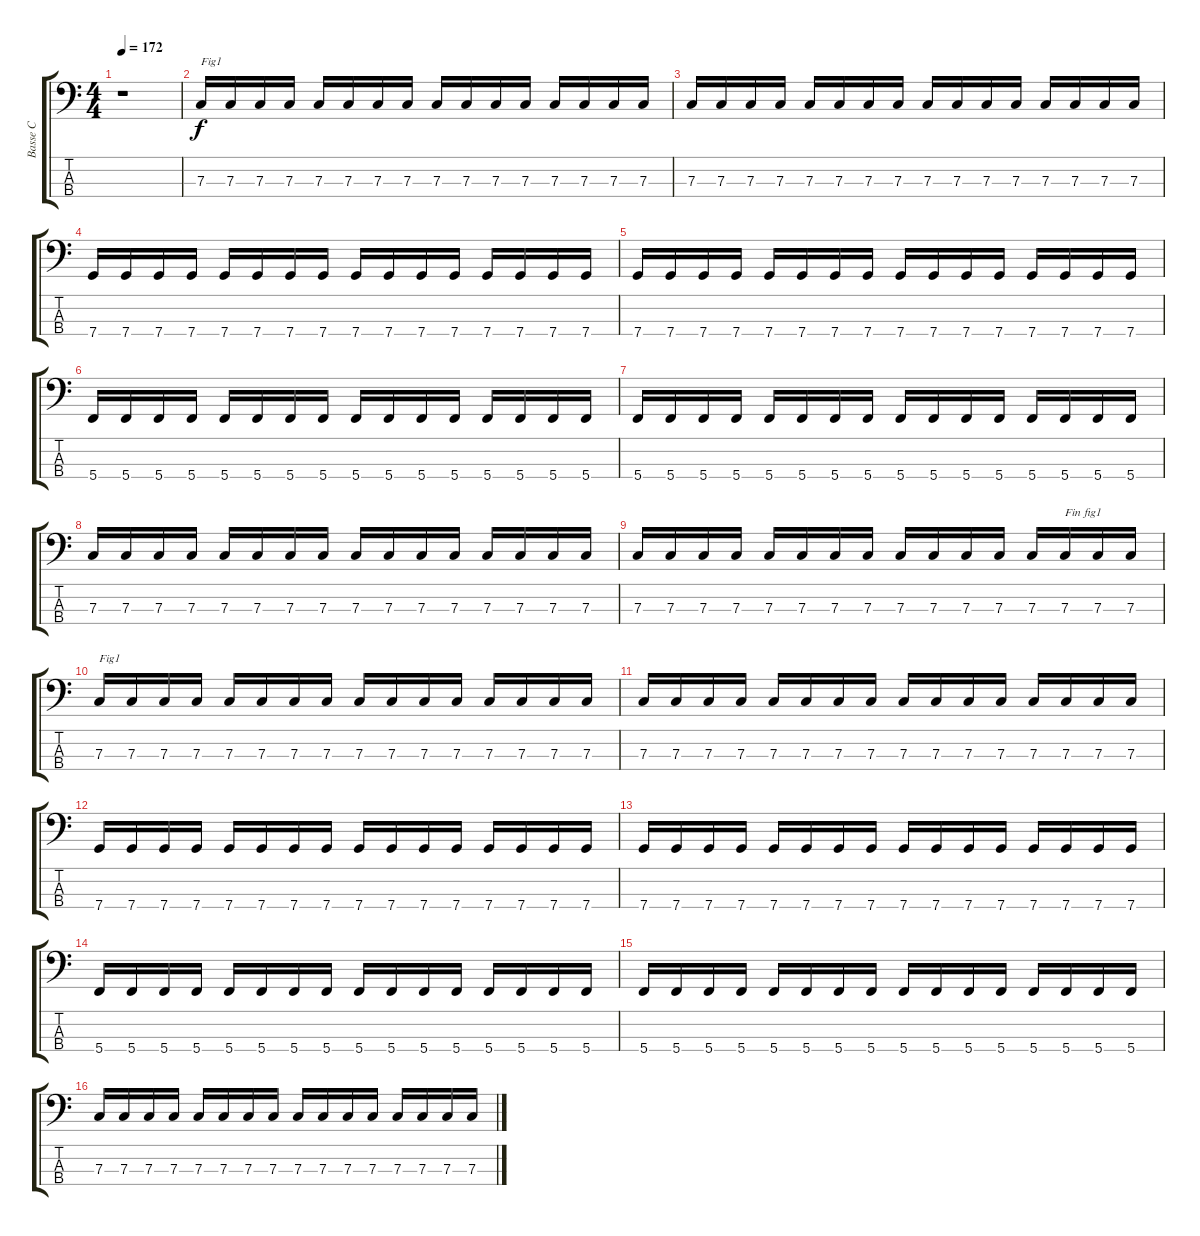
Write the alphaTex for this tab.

\track ("Basse C" "Basse C") {instrument electricbasspick}
\staff {score tabs}
\tuning (Eb2 Bb1 F1 C1) {hide}
\ts (4 4)
\tempo 172
\clef f4
\ks c
r.1{dy f instrument electricbasspick} |
7.3.16{txt "Fig1"} 7.3.16 7.3.16 7.3.16 7.3.16 7.3.16 7.3.16 7.3.16 7.3.16 7.3.16 7.3.16 7.3.16 7.3.16 7.3.16 7.3.16 7.3.16 |
7.3.16 7.3.16 7.3.16 7.3.16 7.3.16 7.3.16 7.3.16 7.3.16 7.3.16 7.3.16 7.3.16 7.3.16 7.3.16 7.3.16 7.3.16 7.3.16 |
7.4.16 7.4.16 7.4.16 7.4.16 7.4.16 7.4.16 7.4.16 7.4.16 7.4.16 7.4.16 7.4.16 7.4.16 7.4.16 7.4.16 7.4.16 7.4.16 |
7.4.16 7.4.16 7.4.16 7.4.16 7.4.16 7.4.16 7.4.16 7.4.16 7.4.16 7.4.16 7.4.16 7.4.16 7.4.16 7.4.16 7.4.16 7.4.16 |
5.4.16 5.4.16 5.4.16 5.4.16 5.4.16 5.4.16 5.4.16 5.4.16 5.4.16 5.4.16 5.4.16 5.4.16 5.4.16 5.4.16 5.4.16 5.4.16 |
5.4.16 5.4.16 5.4.16 5.4.16 5.4.16 5.4.16 5.4.16 5.4.16 5.4.16 5.4.16 5.4.16 5.4.16 5.4.16 5.4.16 5.4.16 5.4.16 |
7.3.16 7.3.16 7.3.16 7.3.16 7.3.16 7.3.16 7.3.16 7.3.16 7.3.16 7.3.16 7.3.16 7.3.16 7.3.16 7.3.16 7.3.16 7.3.16 |
7.3.16 7.3.16 7.3.16 7.3.16 7.3.16 7.3.16 7.3.16 7.3.16 7.3.16 7.3.16 7.3.16 7.3.16 7.3.16 7.3.16{txt "Fin fig1"} 7.3.16 7.3.16 |
7.3.16{txt "Fig1"} 7.3.16 7.3.16 7.3.16 7.3.16 7.3.16 7.3.16 7.3.16 7.3.16 7.3.16 7.3.16 7.3.16 7.3.16 7.3.16 7.3.16 7.3.16 |
7.3.16 7.3.16 7.3.16 7.3.16 7.3.16 7.3.16 7.3.16 7.3.16 7.3.16 7.3.16 7.3.16 7.3.16 7.3.16 7.3.16 7.3.16 7.3.16 |
7.4.16 7.4.16 7.4.16 7.4.16 7.4.16 7.4.16 7.4.16 7.4.16 7.4.16 7.4.16 7.4.16 7.4.16 7.4.16 7.4.16 7.4.16 7.4.16 |
7.4.16 7.4.16 7.4.16 7.4.16 7.4.16 7.4.16 7.4.16 7.4.16 7.4.16 7.4.16 7.4.16 7.4.16 7.4.16 7.4.16 7.4.16 7.4.16 |
5.4.16 5.4.16 5.4.16 5.4.16 5.4.16 5.4.16 5.4.16 5.4.16 5.4.16 5.4.16 5.4.16 5.4.16 5.4.16 5.4.16 5.4.16 5.4.16 |
5.4.16 5.4.16 5.4.16 5.4.16 5.4.16 5.4.16 5.4.16 5.4.16 5.4.16 5.4.16 5.4.16 5.4.16 5.4.16 5.4.16 5.4.16 5.4.16 |
7.3.16 7.3.16 7.3.16 7.3.16 7.3.16 7.3.16 7.3.16 7.3.16 7.3.16 7.3.16 7.3.16 7.3.16 7.3.16 7.3.16 7.3.16 7.3.16
